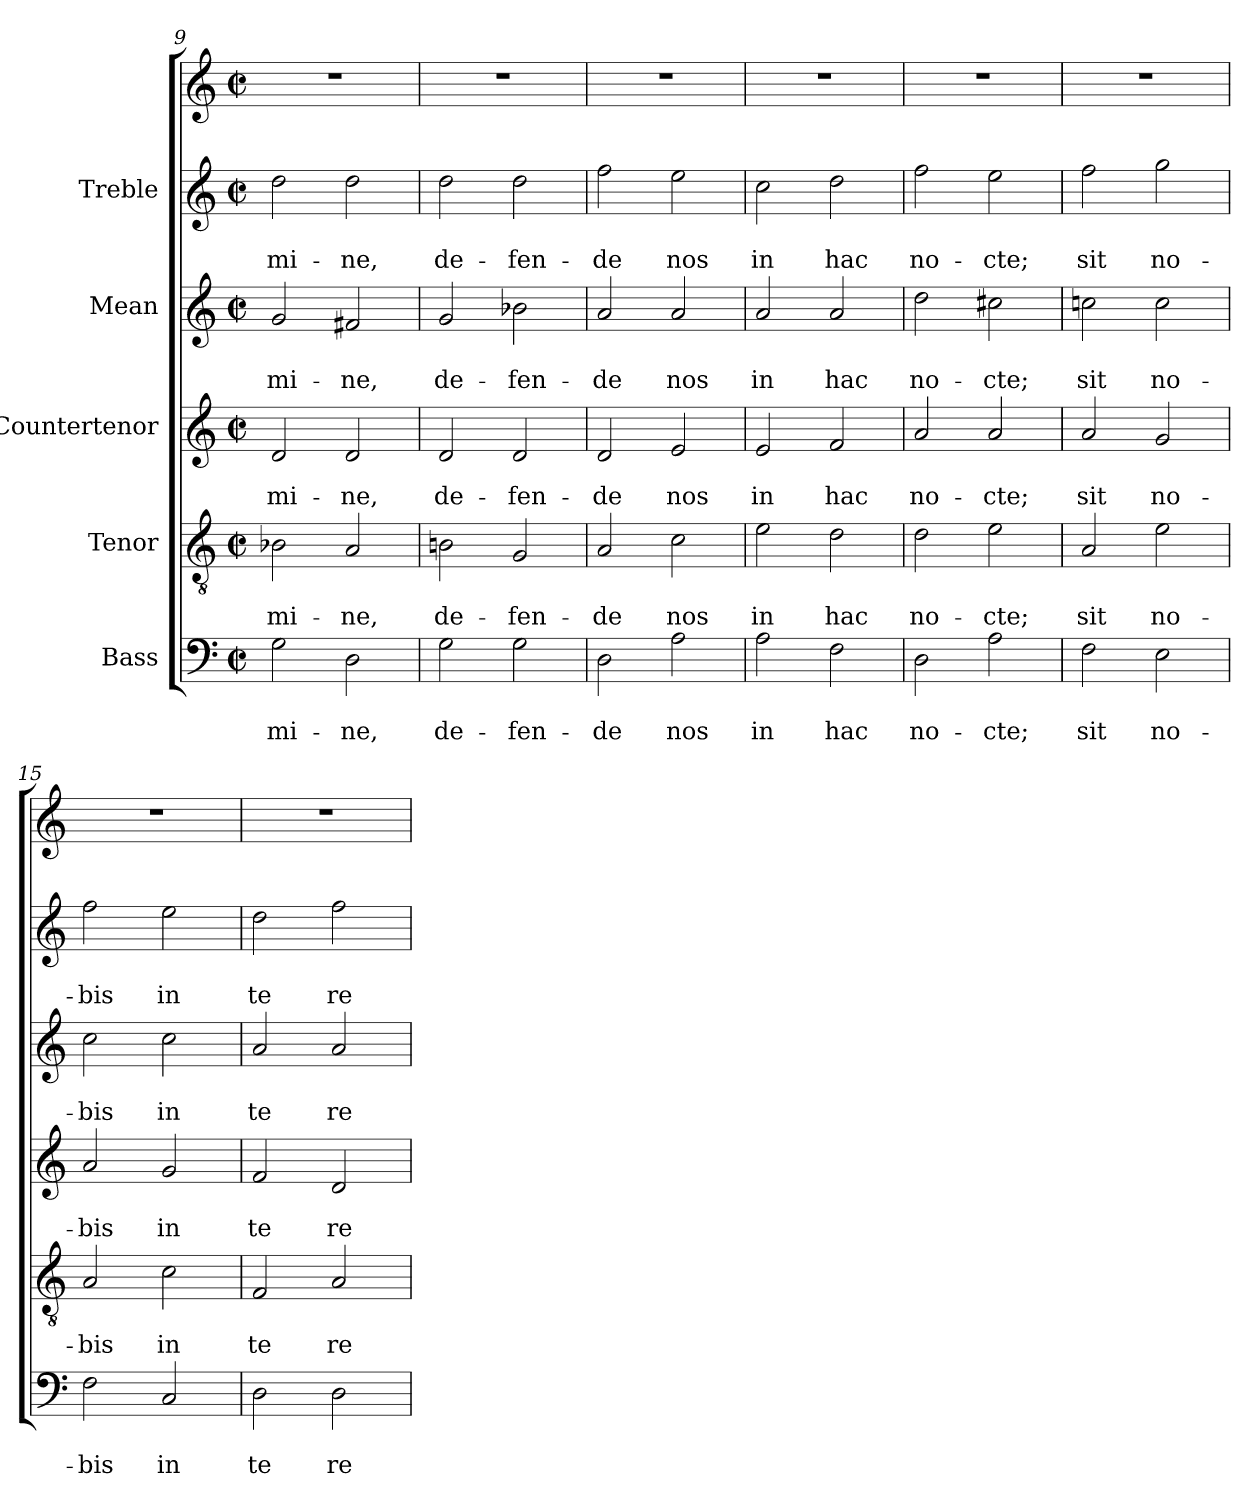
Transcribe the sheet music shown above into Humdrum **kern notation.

**kern	**text	**text	**kern	**text	**text	**kern	**text	**text	**kern	**text	**text	**kern	**text	**text	**kern
*part6	*part6	*part6	*part5	*part5	*part5	*part4	*part4	*part4	*part3	*part3	*part3	*part2	*part2	*part2	*part1
*staff6	*staff6	*staff6	*staff5	*staff5	*staff5	*staff4	*staff4	*staff4	*staff3	*staff3	*staff3	*staff2	*staff2	*staff2	*staff1
*I"Bass	*	*	*I"Tenor	*	*	*I"Countertenor	*	*	*I"Mean	*	*	*I"Treble	*	*	*
*clefF4	*	*	*clefGv2	*	*	*clefG2	*	*	*clefG2	*	*	*clefG2	*	*	*clefG2
*k[]	*	*	*k[]	*	*	*k[]	*	*	*k[]	*	*	*k[]	*	*	*k[]
*C:	*	*	*C:	*	*	*C:	*	*	*C:	*	*	*C:	*	*	*C:
*M2/2	*	*	*M2/2	*	*	*M2/2	*	*	*M2/2	*	*	*M2/2	*	*	*M2/2
*met(c|)	*	*	*met(c|)	*	*	*met(c|)	*	*	*met(c|)	*	*	*met(c|)	*	*	*met(c|)
=9	=9	=9	=9	=9	=9	=9	=9	=9	=9	=9	=9	=9	=9	=9	=9
!	!	!LO:LY:b	!	!	!LO:LY:b	!	!	!LO:LY:b	!	!	!LO:LY:b	!	!	!LO:LY:b	!
2G\	.	-mi-	2B-X\	.	-mi-	2d/	.	-mi-	2g/	.	-mi-	2dd\	.	-mi-	1r
!	!	!LO:LY:b	!	!	!LO:LY:b	!	!	!LO:LY:b	!	!	!LO:LY:b	!	!	!LO:LY:b	!
2D\	.	-ne,	2A/	.	-ne,	2d/	.	-ne,	2f#X/	.	-ne,	2dd\	.	-ne,	.
=10	=10	=10	=10	=10	=10	=10	=10	=10	=10	=10	=10	=10	=10	=10	=10
!	!	!LO:LY:b	!	!	!LO:LY:b	!	!	!LO:LY:b	!	!	!LO:LY:b	!	!	!LO:LY:b	!
2G\	.	de-	2Bni\	.	de-	2d/	.	de-	2g/	.	de-	2dd\	.	de-	1r
!	!	!LO:LY:b	!	!	!LO:LY:b	!	!	!LO:LY:b	!	!	!LO:LY:b	!	!	!LO:LY:b	!
2G\	.	-fen-	2G/	.	-fen-	2d/	.	-fen-	2b-X\	.	-fen-	2dd\	.	-fen-	.
!!LO:PB:g=z
=11	=11	=11	=11	=11	=11	=11	=11	=11	=11	=11	=11	=11	=11	=11	=11
!	!	!LO:LY:b	!	!	!LO:LY:b	!	!	!LO:LY:b	!	!	!LO:LY:b	!	!	!LO:LY:b	!
2D\	.	-de	2A/	.	-de	2d/	.	-de	2a/	.	-de	2ff\	.	-de	1r
!	!	!LO:LY:b	!	!	!LO:LY:b	!	!	!LO:LY:b	!	!	!LO:LY:b	!	!	!LO:LY:b	!
2A\	.	nos	2c\	.	nos	2e/	.	nos	2a/	.	nos	2ee\	.	nos	.
=12	=12	=12	=12	=12	=12	=12	=12	=12	=12	=12	=12	=12	=12	=12	=12
!	!	!LO:LY:b	!	!	!LO:LY:b	!	!	!LO:LY:b	!	!	!LO:LY:b	!	!	!LO:LY:b	!
2A\	.	in	2e\	.	in	2e/	.	in	2a/	.	in	2cc\	.	in	1r
!	!	!LO:LY:b	!	!	!LO:LY:b	!	!	!LO:LY:b	!	!	!LO:LY:b	!	!	!LO:LY:b	!
2F\	.	hac	2d\	.	hac	2f/	.	hac	2a/	.	hac	2dd\	.	hac	.
=13	=13	=13	=13	=13	=13	=13	=13	=13	=13	=13	=13	=13	=13	=13	=13
!	!	!LO:LY:b	!	!	!LO:LY:b	!	!	!LO:LY:b	!	!	!LO:LY:b	!	!	!LO:LY:b	!
2D\	.	no-	2d\	.	no-	2a/	.	no-	2dd\	.	no-	2ff\	.	no-	1r
!	!	!LO:LY:b	!	!	!LO:LY:b	!	!	!LO:LY:b	!	!	!LO:LY:b	!	!	!LO:LY:b	!
2A\	.	-cte;	2e\	.	-cte;	2a/	.	-cte;	2cc#X\	.	-cte;	2ee\	.	-cte;	.
=14	=14	=14	=14	=14	=14	=14	=14	=14	=14	=14	=14	=14	=14	=14	=14
!	!	!LO:LY:b	!	!	!LO:LY:b	!	!	!LO:LY:b	!	!	!LO:LY:b	!	!	!LO:LY:b	!
2F\	.	sit	2A/	.	sit	2a/	.	sit	2ccn\	.	sit	2ff\	.	sit	1r
!	!	!LO:LY:b	!	!	!LO:LY:b	!	!	!LO:LY:b	!	!	!LO:LY:b	!	!	!LO:LY:b	!
2E\	.	no-	2e\	.	no-	2g/	.	no-	2cc\	.	no-	2gg\	.	no-	.
=15	=15	=15	=15	=15	=15	=15	=15	=15	=15	=15	=15	=15	=15	=15	=15
!	!	!LO:LY:b	!	!	!LO:LY:b	!	!	!LO:LY:b	!	!	!LO:LY:b	!	!	!LO:LY:b	!
2F\	.	-bis	2A/	.	-bis	2a/	.	-bis	2cc\	.	-bis	2ff\	.	-bis	1r
!	!	!LO:LY:b	!	!	!LO:LY:b	!	!	!LO:LY:b	!	!	!LO:LY:b	!	!	!LO:LY:b	!
2C/	.	in	2c\	.	in	2g/	.	in	2cc\	.	in	2ee\	.	in	.
=16	=16	=16	=16	=16	=16	=16	=16	=16	=16	=16	=16	=16	=16	=16	=16
!	!	!LO:LY:b	!	!	!LO:LY:b	!	!	!LO:LY:b	!	!	!LO:LY:b	!	!	!LO:LY:b	!
2D\	.	te	2F/	.	te	2f/	.	te	2a/	.	te	2dd\	.	te	1r
!	!	!LO:LY:b	!	!	!LO:LY:b	!	!	!LO:LY:b	!	!	!LO:LY:b	!	!	!LO:LY:b	!
2D\	.	re-	2A/	.	re-	2d/	.	re-	2a/	.	re-	2ff\	.	re-	.
=	=	=	=	=	=	=	=	=	=	=	=	=	=	=	=
*-	*-	*-	*-	*-	*-	*-	*-	*-	*-	*-	*-	*-	*-	*-	*-
